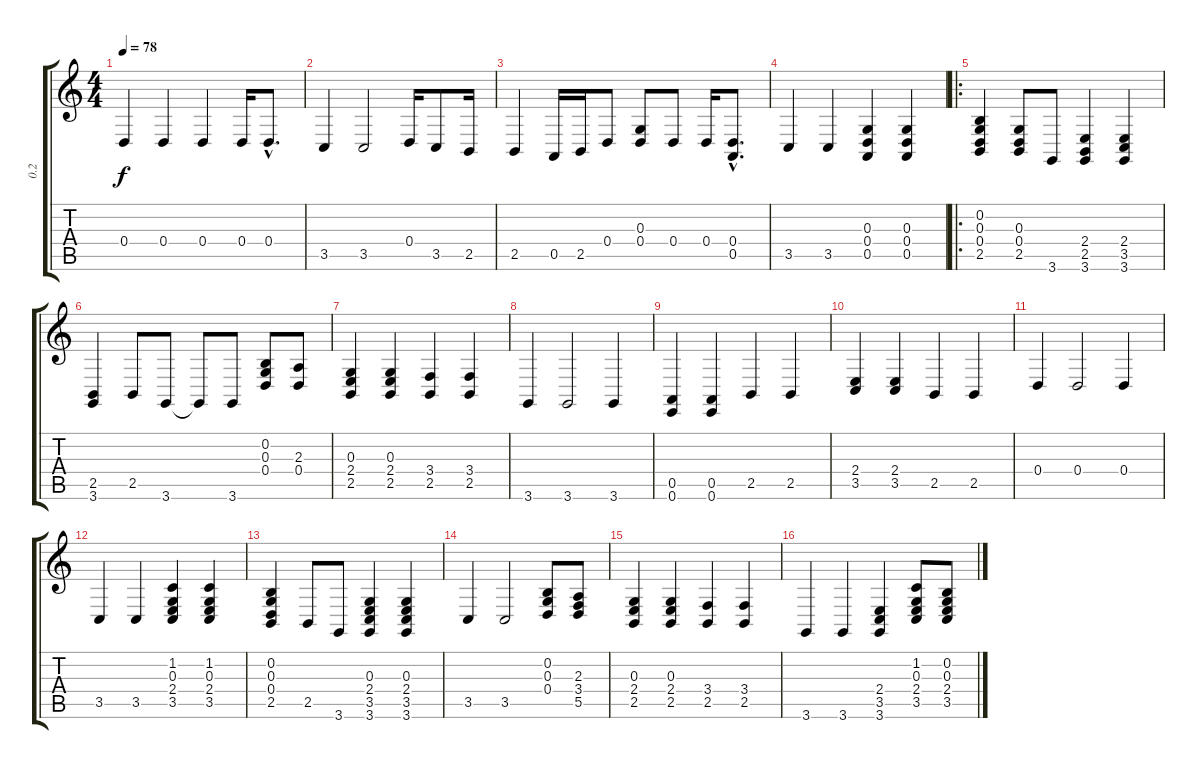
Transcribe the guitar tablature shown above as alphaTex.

\track ("0.2" "0.2") {instrument acousticgrandpiano}
\staff {score tabs}
\tuning (E4 B3 G3 D3 A2 E2) {hide}
\ts (4 4)
\tempo 78
\clef g2
\ks c
0.4.4{dy f instrument acousticgrandpiano} 0.4.4 0.4.4 0.4.16 0.4{hac}.8{d} |
3.5.4 3.5.2 0.4.16 3.5.8 2.5.16 |
2.5.4 0.5.16 2.5.16 0.4.8 (0.3 0.4).8 0.4.8 0.4.16 (0.4{hac} 0.5{hac}).8{d} |
3.5.4 3.5.4 (0.3 0.4 0.5).4 (0.3 0.4 0.5).4 |
\ro
(0.2 0.3 0.4 2.5).4 (0.3 0.4 2.5).8 3.6.8 (2.4 2.5 3.6).4 (2.4 3.5 3.6).4 |
(2.5 3.6).4 2.5.8 3.6.8 3.6{t}.8 3.6.8 (0.2 0.3 0.4).8 (2.3 0.4).8 |
(0.3 2.4 2.5).4 (0.3 2.4 2.5).4 (3.4 2.5).4 (3.4 2.5).4 |
3.6.4 3.6.2 3.6.4 |
(0.5 0.6).4 (0.5 0.6).4 2.5.4 2.5.4 |
(2.4 3.5).4 (2.4 3.5).4 2.5.4 2.5.4 |
0.4.4 0.4.2 0.4.4 |
3.5.4 3.5.4 (1.2 0.3 2.4 3.5).4 (1.2 0.3 2.4 3.5).4 |
(0.2 0.3 0.4 2.5).4 2.5.8 3.6.8 (0.3 2.4 3.5 3.6).4 (0.3 2.4 3.5 3.6).4 |
3.5.4 3.5.2 (0.2 0.3 0.4).8 (2.3 3.4 5.5).8 |
(0.3 2.4 2.5).4 (0.3 2.4 2.5).4 (3.4 2.5).4 (3.4 2.5).4 |
3.6.4 3.6.4 (2.4 3.5 3.6).4 (1.2 0.3 2.4 3.5).8 (0.2 0.3 2.4 3.5).8
